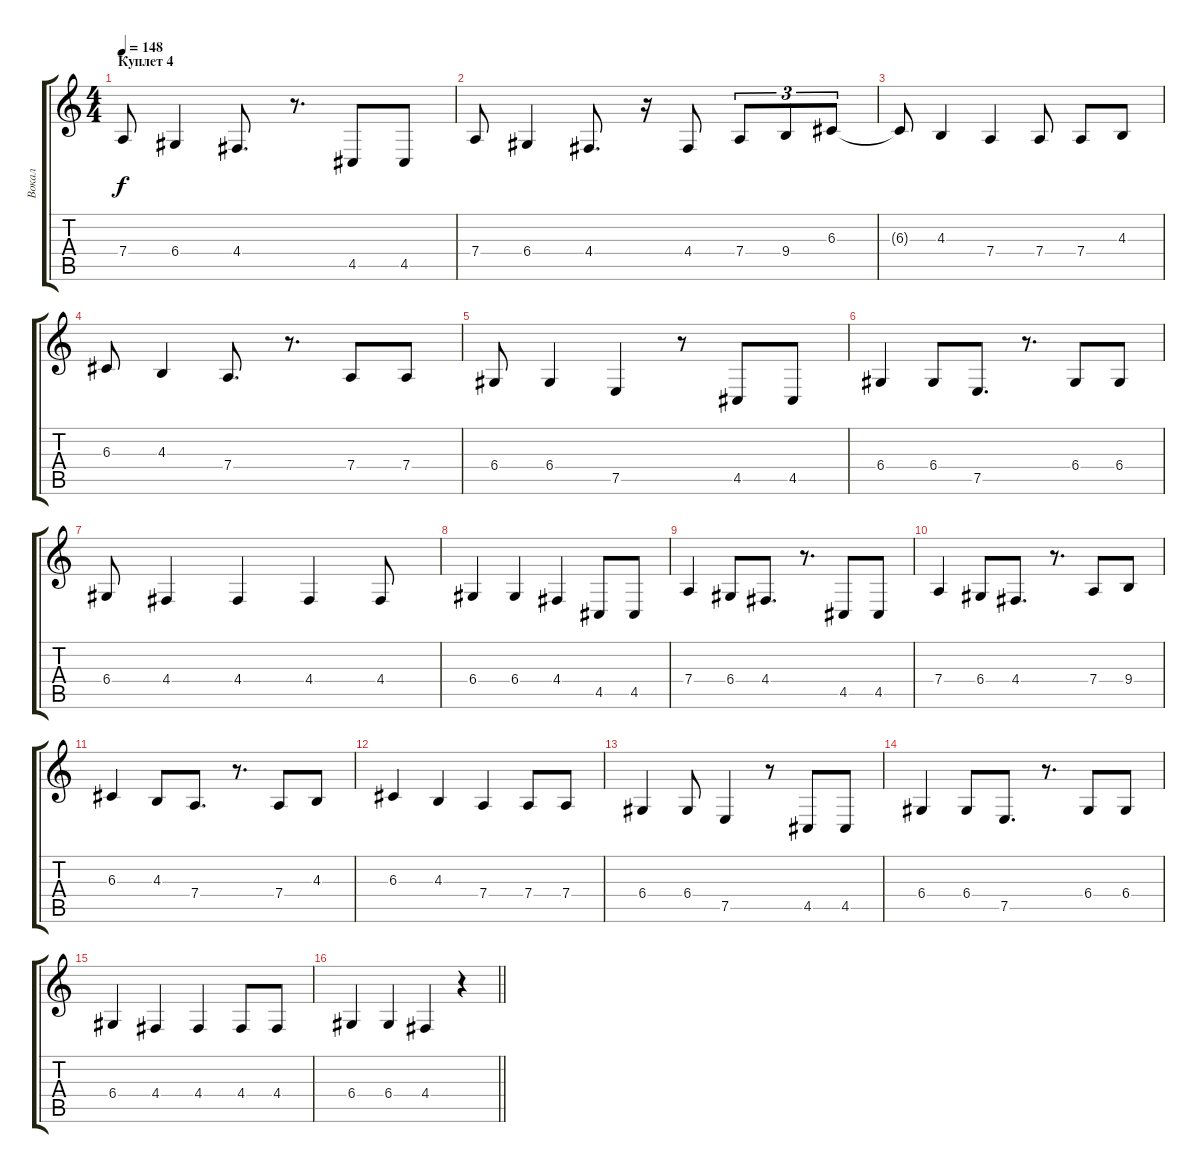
\track ("Вокал" "Вокал") {instrument altosax}
\staff {score tabs}
\tuning (E4 B3 G3 D3 A2 E2) {hide}
\ts (4 4)
\section ("" "Куплет 4")
\tempo 148
\clef g2
\ks c
7.4.8{dy f} 6.4.4 4.4.8{d} r.8{d} 4.5.8 4.5.8 |
7.4.8 6.4.4 4.4.8{d} r.16 4.4.8 7.4.8{tu (3 2)} 9.4.8{tu (3 2)} 6.3.8{tu (3 2)} |
6.3{t}.8 4.3.4 7.4.4 7.4.8 7.4.8 4.3.8 |
6.3.8 4.3.4 7.4.8{d} r.8{d} 7.4.8 7.4.8 |
6.4.8 6.4.4 7.5.4 r.8 4.5.8 4.5.8 |
6.4.4 6.4.8 7.5.8{d} r.8{d} 6.4.8 6.4.8 |
6.4.8 4.4.4 4.4.4 4.4.4 4.4.8 |
6.4.4 6.4.4 4.4.4 4.5.8 4.5.8 |
7.4.4 6.4.8 4.4.8{d} r.8{d} 4.5.8 4.5.8 |
7.4.4 6.4.8 4.4.8{d} r.8{d} 7.4.8 9.4.8 |
6.3.4 4.3.8 7.4.8{d} r.8{d} 7.4.8 4.3.8 |
6.3.4 4.3.4 7.4.4 7.4.8 7.4.8 |
6.4.4 6.4.8 7.5.4 r.8 4.5.8 4.5.8 |
6.4.4 6.4.8 7.5.8{d} r.8{d} 6.4.8 6.4.8 |
6.4.4 4.4.4 4.4.4 4.4.8 4.4.8 |
\barLineRight lightlight
6.4.4 6.4.4 4.4.4 r.4
